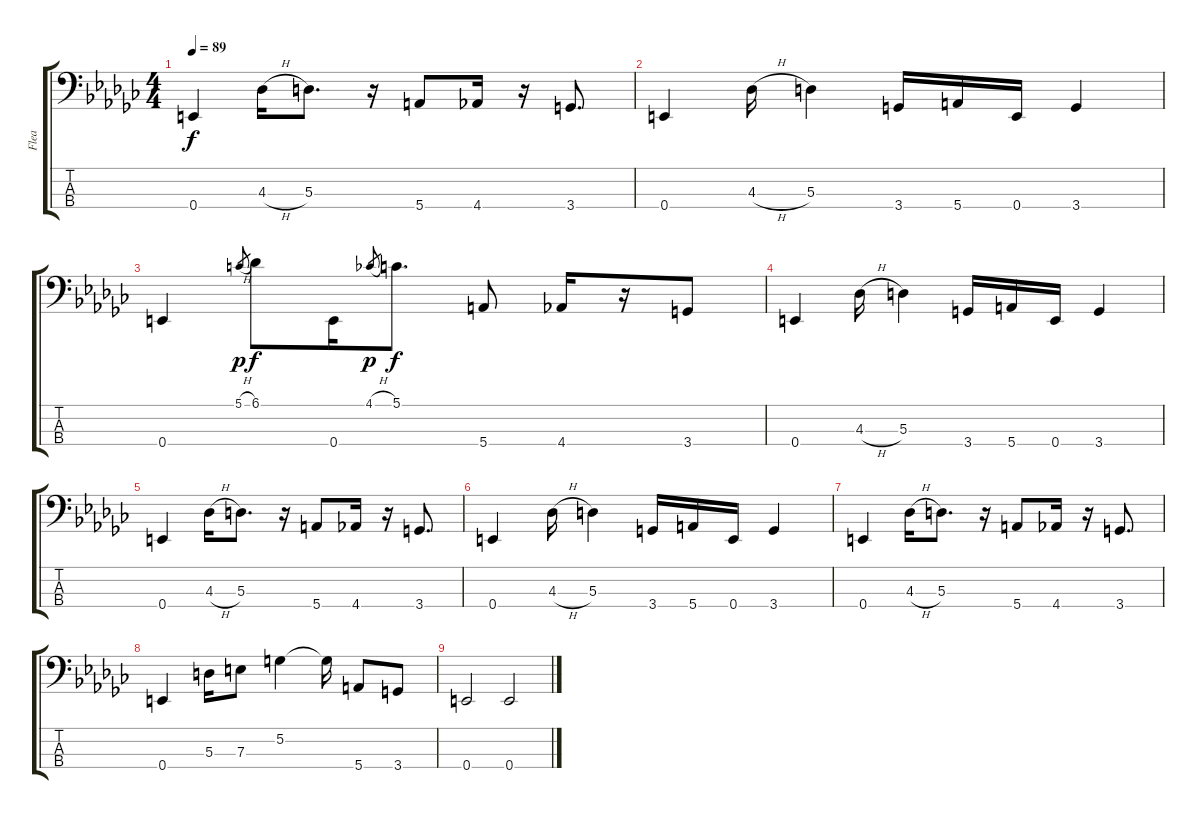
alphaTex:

\track ("Flea" "Flea") {instrument electricbassfinger}
\staff {score tabs}
\tuning (G2 D2 A1 E1) {hide}
\ts (4 4)
\tempo 89
\clef f4
\ks gb
0.4.4{dy f} 4.3{h}.16 5.3.8{d} r.16 5.4.8 4.4.16 r.16 3.4.8{d} |
0.4.4 4.3{h}.16 5.3.4 3.4.16 5.4.16 0.4.16 3.4.4 |
0.4.4 5.1{h}.8{gr dy p} 6.1.8{dy f} 0.4.16 4.1{h}.8{gr dy p} 5.1.8{d dy f} 5.4.8 4.4.16 r.16 3.4.8 |
0.4.4 4.3{h}.16 5.3.4 3.4.16 5.4.16 0.4.16 3.4.4 |
0.4.4 4.3{h}.16 5.3.8{d} r.16 5.4.8 4.4.16 r.16 3.4.8{d} |
0.4.4 4.3{h}.16 5.3.4 3.4.16 5.4.16 0.4.16 3.4.4 |
0.4.4 4.3{h}.16 5.3.8{d} r.16 5.4.8 4.4.16 r.16 3.4.8{d} |
0.4.4 5.3.16 7.3.8 5.2.4 5.2{t}.16 5.4.8 3.4.8 |
0.4.2 0.4.2
